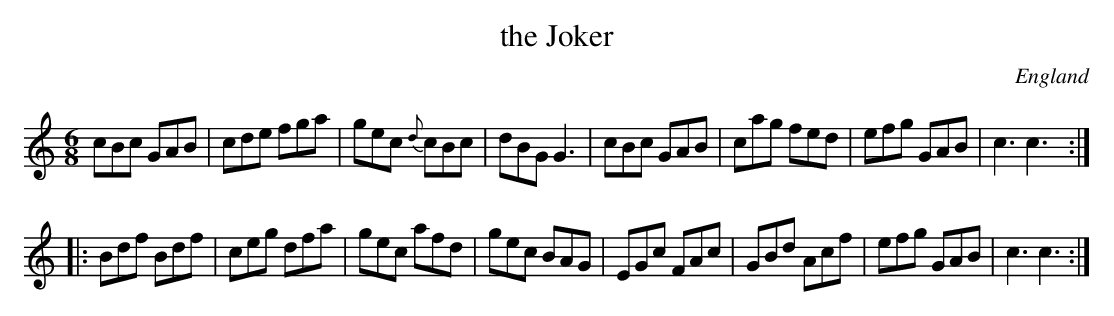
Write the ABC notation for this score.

X:1
T:the Joker
L:1/8
M:6/8
O:England
K:C major
cBc GAB | cde fga | gec {d}cBc | dBG G3 | \
cBc GAB | cag fed | efg GAB | c3 c3 ::
Bdf Bdf | ceg dfa | gec afd | gec BAG | \
EGc FAc | GBd Acf | efg GAB | c3 c3 :|
